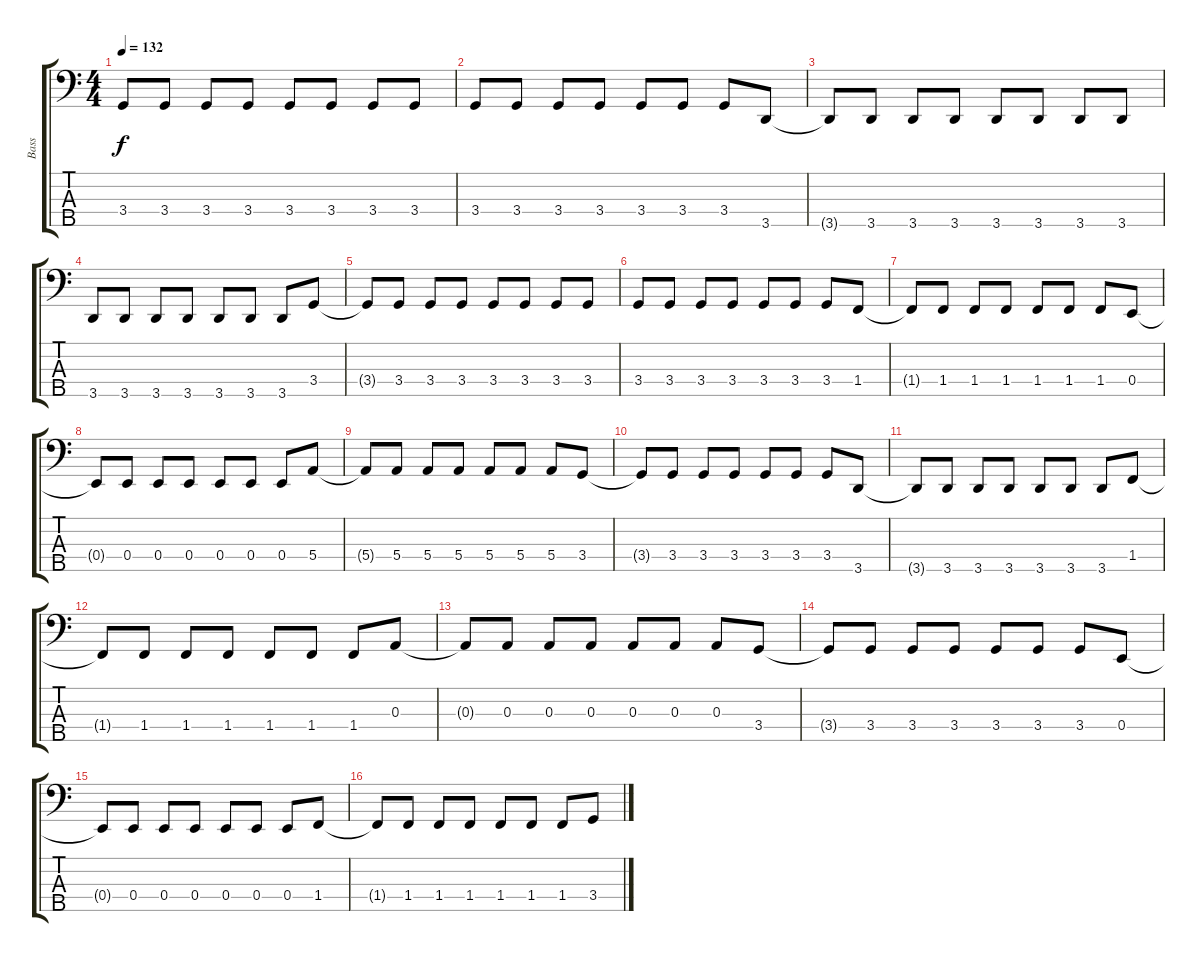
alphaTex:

\track ("Bass" "Bass") {instrument electricbassfinger}
\staff {score tabs}
\tuning (G2 D2 A1 E1 B0) {hide}
\ts (4 4)
\tempo 132
\clef f4
\ks aminor
3.4{t}.8{dy f} 3.4.8 3.4.8 3.4.8 3.4.8 3.4.8 3.4.8 3.4.8 |
3.4.8 3.4.8 3.4.8 3.4.8 3.4.8 3.4.8 3.4.8 3.5.8 |
3.5{t}.8 3.5.8 3.5.8 3.5.8 3.5.8 3.5.8 3.5.8 3.5.8 |
3.5.8 3.5.8 3.5.8 3.5.8 3.5.8 3.5.8 3.5.8 3.4.8 |
3.4{t}.8 3.4.8 3.4.8 3.4.8 3.4.8 3.4.8 3.4.8 3.4.8 |
3.4.8 3.4.8 3.4.8 3.4.8 3.4.8 3.4.8 3.4.8 1.4.8 |
1.4{t}.8 1.4.8 1.4.8 1.4.8 1.4.8 1.4.8 1.4.8 0.4.8 |
0.4{t}.8 0.4.8 0.4.8 0.4.8 0.4.8 0.4.8 0.4.8 5.4.8 |
5.4{t}.8 5.4.8 5.4.8 5.4.8 5.4.8 5.4.8 5.4.8 3.4.8 |
3.4{t}.8 3.4.8 3.4.8 3.4.8 3.4.8 3.4.8 3.4.8 3.5.8 |
3.5{t}.8 3.5.8 3.5.8 3.5.8 3.5.8 3.5.8 3.5.8 1.4.8 |
1.4{t}.8 1.4.8 1.4.8 1.4.8 1.4.8 1.4.8 1.4.8 0.3.8 |
0.3{t}.8 0.3.8 0.3.8 0.3.8 0.3.8 0.3.8 0.3.8 3.4.8 |
3.4{t}.8 3.4.8 3.4.8 3.4.8 3.4.8 3.4.8 3.4.8 0.4.8 |
0.4{t}.8 0.4.8 0.4.8 0.4.8 0.4.8 0.4.8 0.4.8 1.4.8 |
1.4{t}.8 1.4.8 1.4.8 1.4.8 1.4.8 1.4.8 1.4.8 3.4.8
